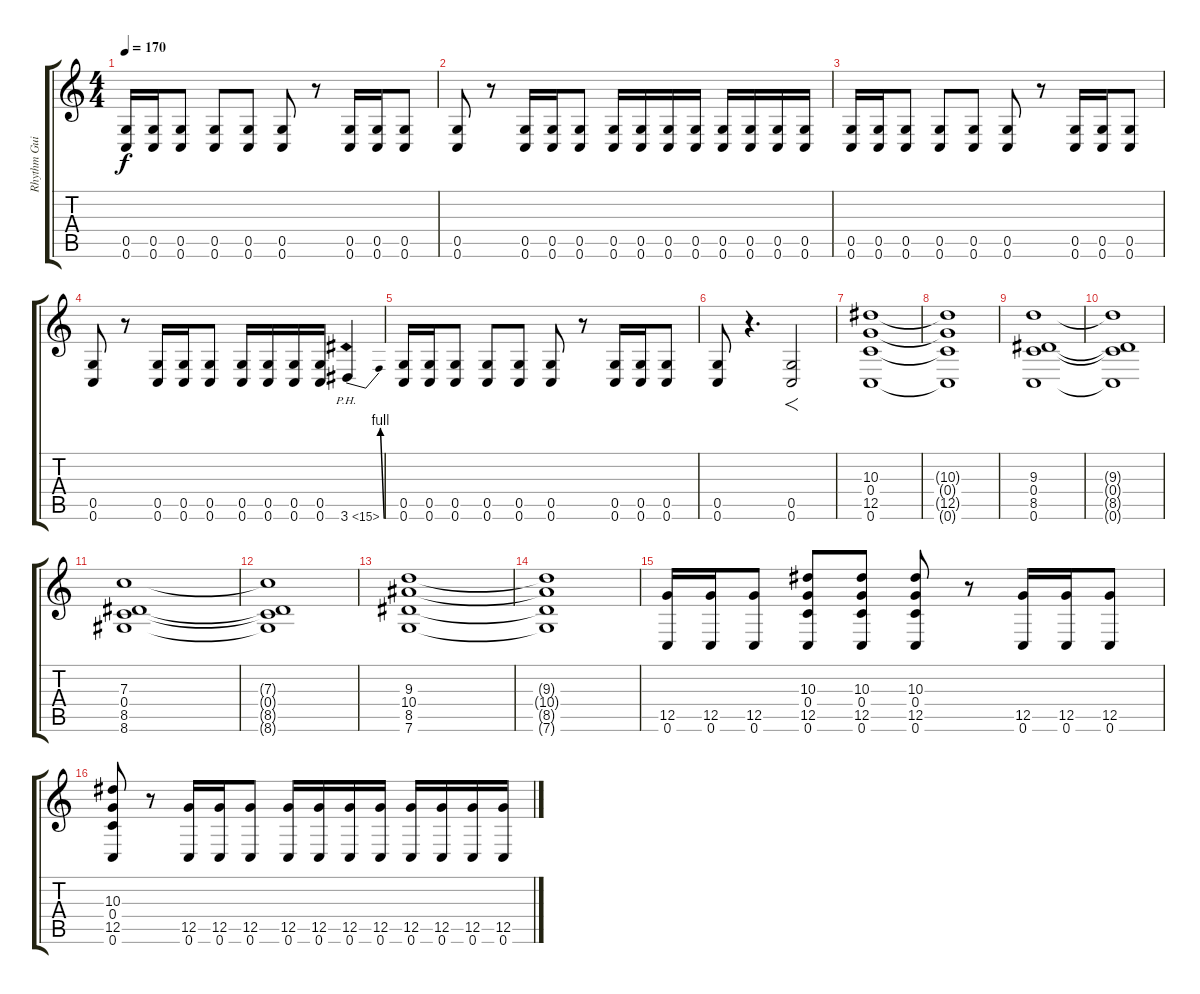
\track ("Rhythm Guitar (Right)" "Rhythm Gui") {instrument distortionguitar}
\staff {score tabs}
\tuning (D4 A3 F3 C3 G2 C2) {hide}
\ts (4 4)
\tempo 170
\clef g2
\ks c
(0.5 0.6).16{dy f instrument distortionguitar} (0.5 0.6).16 (0.5 0.6).8 (0.5 0.6).8 (0.5 0.6).8 (0.5 0.6).8 r.8 (0.5 0.6).16 (0.5 0.6).16 (0.5 0.6).8 |
(0.5 0.6).8 r.8 (0.5 0.6).16 (0.5 0.6).16 (0.5 0.6).8 (0.5 0.6).16 (0.5 0.6).16 (0.5 0.6).16 (0.5 0.6).16 (0.5 0.6).16 (0.5 0.6).16 (0.5 0.6).16 (0.5 0.6).16 |
(0.5 0.6).16 (0.5 0.6).16 (0.5 0.6).8 (0.5 0.6).8 (0.5 0.6).8 (0.5 0.6).8 r.8 (0.5 0.6).16 (0.5 0.6).16 (0.5 0.6).8 |
(0.5 0.6).8 r.8 (0.5 0.6).16 (0.5 0.6).16 (0.5 0.6).8 (0.5 0.6).16 (0.5 0.6).16 (0.5 0.6).16 (0.5 0.6).16 3.6{be (bend 0 0 60 4) ph 12}.4{instrument guitarharmonics} |
(0.5 0.6).16{instrument distortionguitar} (0.5 0.6).16 (0.5 0.6).8 (0.5 0.6).8 (0.5 0.6).8 (0.5 0.6).8 r.8 (0.5 0.6).16 (0.5 0.6).16 (0.5 0.6).8 |
(0.5 0.6).8 r.4{d} (0.5 0.6).2{f} |
(10.3 0.4 12.5 0.6).1 |
(10.3{t} 0.4{t} 12.5{t} 0.6{t}).1 |
(9.3 0.4 8.5 0.6).1 |
(9.3{t} 0.4{t} 8.5{t} 0.6{t}).1 |
(7.3 0.4 8.5 8.6).1 |
(7.3{t} 0.4{t} 8.5{t} 8.6{t}).1 |
(9.3 10.4 8.5 7.6).1 |
(9.3{t} 10.4{t} 8.5{t} 7.6{t}).1 |
(12.5 0.6).16 (12.5 0.6).16 (12.5 0.6).8 (10.3 0.4 12.5 0.6).8 (10.3 0.4 12.5 0.6).8 (10.3 0.4 12.5 0.6).8 r.8 (12.5 0.6).16 (12.5 0.6).16 (12.5 0.6).8 |
(10.3 0.4 12.5 0.6).8 r.8 (12.5 0.6).16 (12.5 0.6).16 (12.5 0.6).8 (12.5 0.6).16 (12.5 0.6).16 (12.5 0.6).16 (12.5 0.6).16 (12.5 0.6).16 (12.5 0.6).16 (12.5 0.6).16 (12.5 0.6).16
